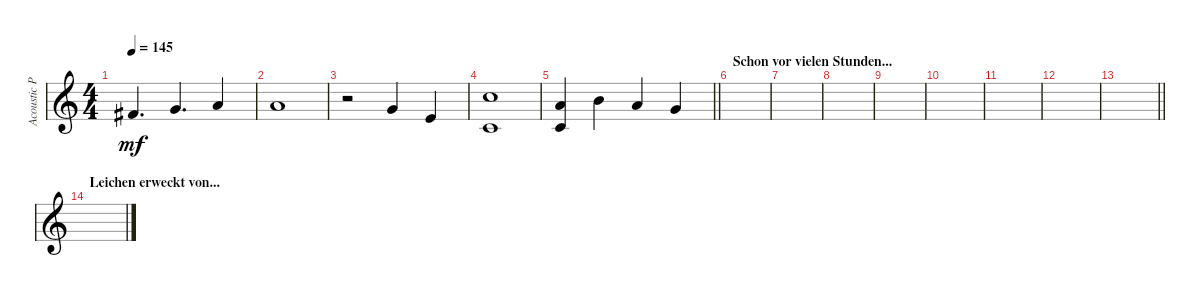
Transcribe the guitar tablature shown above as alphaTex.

\track ("Acoustic Piano (Staff 1)" "Acoustic P") {instrument acousticgrandpiano}
\staff {score}
\tuning (E4 B3 G3 D3 A2 E2 B1) {hide}
\ts (4 4)
\tempo 145
\clef g2
\ks c
2.1.4{d dy mf} 3.1.4{d} 5.1.4 |
5.1.1 |
r.2 3.1.4 0.1.4 |
(8.1 1.2).1 |
\barLineRight lightlight
(5.1 1.2).4 7.1.4 5.1.4 3.1.4 |
\section ("" "Schon vor vielen Stunden...")
|
|
|
|
|
|
|
\barLineRight lightlight
|
\section ("" "Leichen erweckt von... ")
